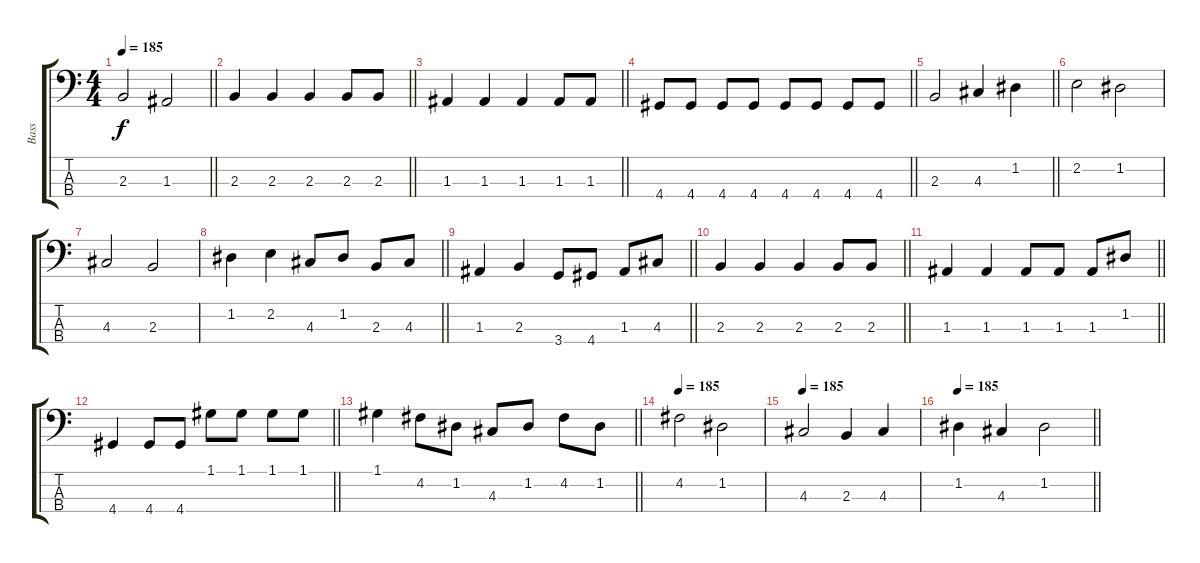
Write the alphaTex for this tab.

\track ("Bass" "Bass") {instrument electricbassfinger}
\staff {score tabs}
\tuning (G2 D2 A1 E1) {hide}
\ts (4 4)
\tempo 185
\clef f4
\barLineRight lightlight
\ks c
2.3.2{dy f} 1.3.2 |
\barLineRight lightlight
2.3.4 2.3.4 2.3.4 2.3.8 2.3.8 |
\barLineRight lightlight
1.3.4 1.3.4 1.3.4 1.3.8 1.3.8 |
\barLineRight lightlight
4.4.8 4.4.8 4.4.8 4.4.8 4.4.8 4.4.8 4.4.8 4.4.8 |
\barLineRight lightlight
2.3.2 4.3.4 1.2.4 |
2.2.2 1.2.2 |
4.3.2 2.3.2 |
\barLineRight lightlight
1.2.4 2.2.4 4.3.8 1.2.8 2.3.8 4.3.8 |
\barLineRight lightlight
1.3.4 2.3.4 3.4.8 4.4.8 1.3.8 4.3.8 |
\barLineRight lightlight
2.3.4 2.3.4 2.3.4 2.3.8 2.3.8 |
\barLineRight lightlight
1.3.4 1.3.4 1.3.8 1.3.8 1.3.8 1.2.8 |
\barLineRight lightlight
4.4.4 4.4.8 4.4.8 1.1.8 1.1.8 1.1.8 1.1.8 |
\barLineRight lightlight
1.1.4 4.2.8 1.2.8 4.3.8 1.2.8 4.2.8 1.2.8 |
\tempo 185
4.2.2 1.2.2 |
\tempo 185
4.3.2 2.3.4 4.3.4 |
\tempo 185
\barLineRight lightlight
1.2.4 4.3.4 1.2.2
